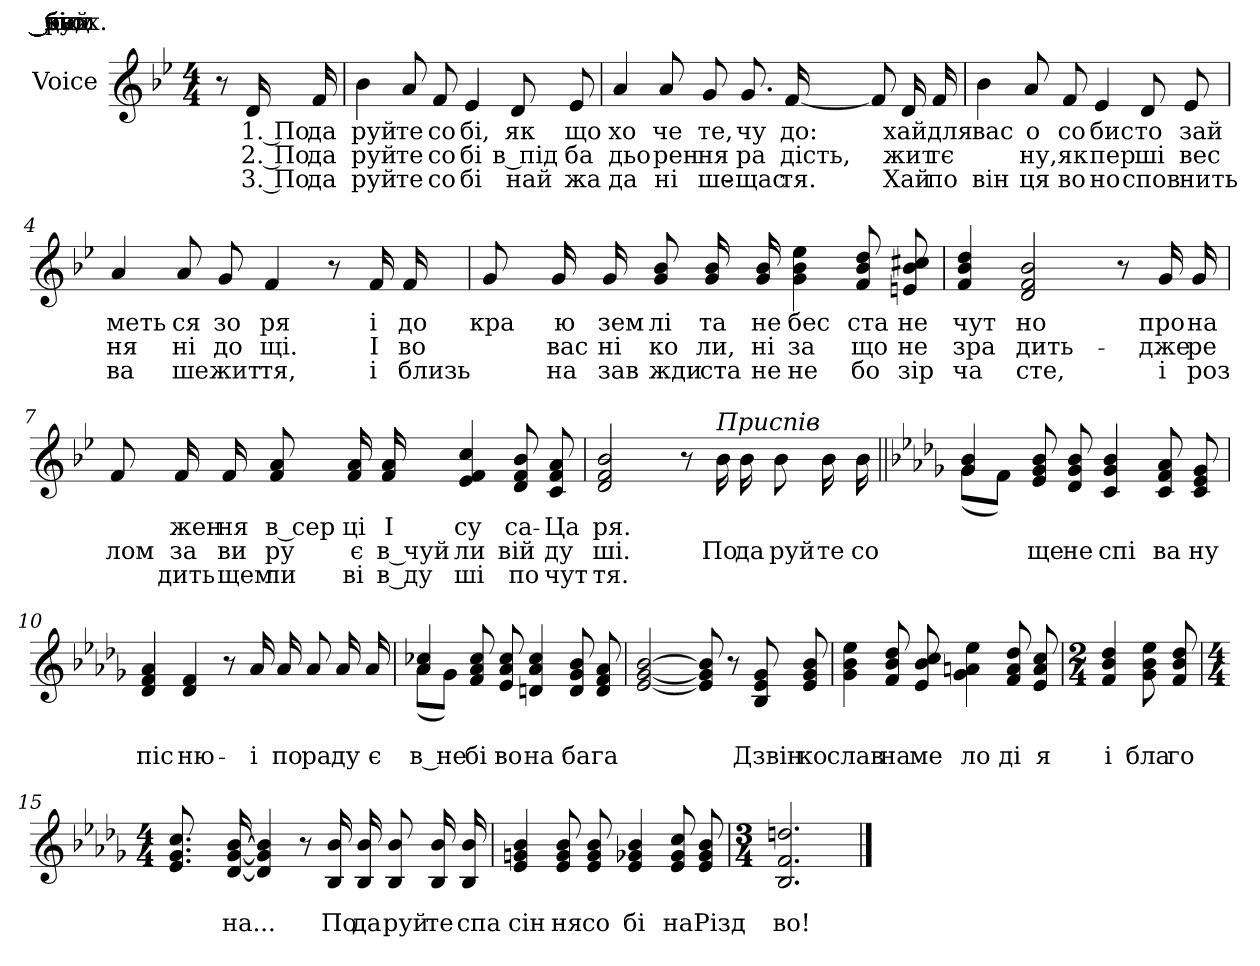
**kern	**text	**text	**text
*part1	*part1	*part1	*part1
*staff1	*staff1	*staff1	*staff1
*I"Voice	*	*	*
*I'Voice	*	*	*
*clefG2	*	*	*
*k[b-e-]	*	*	*
*B-:	*	*	*
*M4/4	*	*	*
*MM88	*	*	*
=	=	=	=
8r	.	.	.
!	!LO:LY:b	!LO:LY:b	!LO:LY:b
16d/	1. По_	2. По_	3. По_
!	!LO:LY:b	!LO:LY:b	!LO:LY:b
16f/	да_	да_	да_
=1	=1	=1	=1
!	!LO:LY:b	!LO:LY:b	!LO:LY:b
4b-\	руй_	руй_	руй_
!	!LO:LY:b	!LO:LY:b	!LO:LY:b
8a/	те	те	те
!	!LO:LY:b	!LO:LY:b	!LO:LY:b
8f/	со_	со_	со_
!	!LO:LY:b	!LO:LY:b	!LO:LY:b
4e-/	бі,	бі	бі
!	!LO:LY:b	!LO:LY:b	!LO:LY:b
8d/	як_	в під_	най_
!	!LO:LY:b	!LO:LY:b	!LO:LY:b
8e-/	що	ба_	жа_
=2	=2	=2	=2
!	!LO:LY:b	!LO:LY:b	!LO:LY:b
4a/	хо_	дьо_	да_
!	!LO:LY:b	!LO:LY:b	!LO:LY:b
8a/	че_	рен_	ні_
!	!LO:LY:b	!LO:LY:b	!LO:LY:b
8g/	те,	ня	ше -
!	!LO:LY:b	!LO:LY:b	!LO:LY:b
8.g/	чу_	ра_	щас_
!	!LO:LY:b	!LO:LY:b	!LO:LY:b
[<16f/	до:	дість,	тя.
8f/]	.	.	.
!	!LO:LY:b	!LO:LY:b	!LO:LY:b
16d/	хай	жит_	Хай
!	!LO:LY:b	!LO:LY:b	!LO:LY:b
16f/	для	тє_	по
!!LO:LB:g=z
=3	=3	=3	=3
!	!LO:LY:b	!LO:LY:b	!LO:LY:b
4b-\	вас	_дай_	він_
!	!LO:LY:b	!LO:LY:b	!LO:LY:b
8a/	о_	ну,	ця
!	!LO:LY:b	!LO:LY:b	!LO:LY:b
8f/	со_	як	во_
!	!LO:LY:b	!LO:LY:b	!LO:LY:b
4e-/	бис_	пер_	но
!	!LO:LY:b	!LO:LY:b	!LO:LY:b
8d/	то	ші	спов_
!	!LO:LY:b	!LO:LY:b	!LO:LY:b
8e-/	зай_	вес_	нить
=4	=4	=4	=4
!	!LO:LY:b	!LO:LY:b	!LO:LY:b
4a/	меть_	ня_	ва_
!	!LO:LY:b	!LO:LY:b	!LO:LY:b
8a/	ся	ні	ше
!	!LO:LY:b	!LO:LY:b	!LO:LY:b
8g/	зо_	до_	жит_
!	!LO:LY:b	!LO:LY:b	!LO:LY:b
4f/	ря	щі.	тя,
8r	.	.	.
!	!LO:LY:b	!LO:LY:b	!LO:LY:b
16f/	і	І	і
!	!LO:LY:b	!LO:LY:b	!LO:LY:b
16f/	до	во_	близь_
!!LO:LB:g=z
=5	=5	=5	=5
!	!LO:LY:b	!LO:LY:b	!LO:LY:b
8g/	кра_	_на	_ким
!	!LO:LY:b	!LO:LY:b	!LO:LY:b
16g/	ю	вас	на_
!	!LO:LY:b	!LO:LY:b	!LO:LY:b
16g/	зем_	ні_	зав_
!	!LO:LY:b	!LO:LY:b	!LO:LY:b
8g/ 8b-/	лі	ко_	жди
!	!LO:LY:b	!LO:LY:b	!LO:LY:b
16g/ 16b-/	та	ли,	ста_
!	!LO:LY:b	!LO:LY:b	!LO:LY:b
16g/ 16b-/	не_	ні_	не
!	!LO:LY:b	!LO:LY:b	!LO:LY:b
4g\ 4b-\ 4ee-\	бес	за_	не_
!	!LO:LY:b	!LO:LY:b	!LO:LY:b
8f/ 8b-/ 8dd/	ста_	що	бо
!	!LO:LY:b	!LO:LY:b	!LO:LY:b
8en/ 8b-/ 8cc#X/	не	не	зір_
=6	=6	=6	=6
!	!LO:LY:b	!LO:LY:b	!LO:LY:b
4f/ 4b-/ 4dd/	чут_	зра_	ча_
!	!LO:LY:b	!LO:LY:b	!LO:LY:b
2d/ 2f/ 2b-/	но	дить -	сте,
8r	.	.	.
!	!LO:LY:b	!LO:LY:b	!LO:LY:b
16g/	про	дже_	і
!	!LO:LY:b	!LO:LY:b	!LO:LY:b
16g/	на_	ре_	роз_
!!LO:LB:g=z
=7	=7	=7	=7
!	!LO:LY:b	!LO:LY:b	!LO:LY:b
8f/	_род_	лом	_бу_
!	!LO:LY:b	!LO:LY:b	!LO:LY:b
16f/	жен_	за_	дить
!	!LO:LY:b	!LO:LY:b	!LO:LY:b
16f/	ня	ви_	щем_
!	!LO:LY:b	!LO:LY:b	!LO:LY:b
8f/ 8a/	в сер_	ру_	ли_
!	!LO:LY:b	!LO:LY:b	!LO:LY:b
16f/ 16a/	ці	є	ві
!	!LO:LY:b	!LO:LY:b	!LO:LY:b
16f/ 16a/	І_	в чуй_	в ду_
!	!LO:LY:b	!LO:LY:b	!LO:LY:b
4e-/ 4f/ 4cc/	су_	ли_	ші
!	!LO:LY:b	!LO:LY:b	!LO:LY:b
8d/ 8f/ 8b-/	са -	вій	по_
!	!LO:LY:b	!LO:LY:b	!LO:LY:b
8c/ 8f/ 8a/	Ца_	ду_	чут_
=8	=8	=8	=8
!	!LO:LY:b	!LO:LY:b	!LO:LY:b
2d/ 2f/ 2b-/	ря.	ші.	тя.
8r	.	.	.
!LO:TX:a:i:t=Приспів	!	!	!
!	!	!LO:LY:b	!
16b-\	.	По_	.
!	!	!LO:LY:b	!
16b-\	.	да_	.
!	!	!LO:LY:b	!
8b-\	.	руй_	.
!	!	!LO:LY:b	!
16b-\	.	те	.
!	!	!LO:LY:b	!
16b-\	.	со_	.
!!LO:LB:g=z
=9||	=9||	=9||	=9||
*k[b-e-a-d-g-]	*	*	*
*b-:	*	*	*
!	!	!LO:LY:b	!
*^	*	*	*
4g-/ 4b-/	(<8g-\L	.	_бі	.
.	8f\J)	.	.	.
!	!	!	!LO:LY:b	!
8e-/ 8g-/ 8b-/	4ryy	.	ще	.
!	!	!	!LO:LY:b	!
8d-/ 8g-/ 8b-/	.	.	не	.
!	!	!	!LO:LY:b	!
4c/ 4g-/ 4b-/	2ryy	.	спі_	.
!	!	!	!LO:LY:b	!
8c/ 8f/ 8a-/	.	.	ва_	.
!	!	!	!LO:LY:b	!
8c/ 8e-/ 8g-/	.	.	ну	.
*v	*v	*	*	*
=10	=10	=10	=10
!	!	!LO:LY:b	!
4d-/ 4f/ 4a-/	.	піс_	.
!	!	!LO:LY:b	!
4d-/ 4f/	.	ню -	.
8r	.	.	.
!	!	!LO:LY:b	!
16a-/	.	і	.
!	!	!LO:LY:b	!
16a-/	.	по_	.
!	!	!LO:LY:b	!
8a-/	.	ра_	.
!	!	!LO:LY:b	!
16a-/	.	ду_	.
!	!	!LO:LY:b	!
16a-/	.	є	.
=11	=11	=11	=11
!	!	!LO:LY:b	!
*^	*	*	*
4a-/ 4cc-X/	(<8a-\L	.	в не_	.
.	8g-\J)	.	.	.
!	!	!	!LO:LY:b	!
8f/ 8a-/ 8cc-/	4ryy	.	бі	.
!	!	!	!LO:LY:b	!
8e-/ 8a-/ 8cc-/	.	.	во_	.
!	!	!	!LO:LY:b	!
4dn/ 4a-/ 4cc-/	2ryy	.	на	.
!	!	!	!LO:LY:b	!
8d/ 8g-/ 8b-/	.	.	ба_	.
!	!	!	!LO:LY:b	!
8d/ 8f/ 8a-/	.	.	га_	.
*v	*v	*	*	*
!!LO:LB:g=z
=12	=12	=12	=12
!	!	!LO:LY:b	!
[<2e-/ [<2g-/ [>2b-/	.	_тьох.	.
8e-/] 8g-/] 8b-/]	.	.	.
8r	.	.	.
!	!	!LO:LY:b	!
8B-/ 8e-/ 8g-/	.	Дзвін_	.
!	!	!LO:LY:b	!
8e-/ 8g-/ 8b-/	.	ко_	.
=13	=13	=13	=13
!	!	!LO:LY:b	!
4g-\ 4b-\ 4ee-\	.	слав_	.
!	!	!LO:LY:b	!
8f/ 8b-/ 8dd-/	.	на	.
!	!	!LO:LY:b	!
8e-/ 8b-/ 8cc/	.	ме_	.
!	!	!LO:LY:b	!
4g-\ 4an\ 4ee-\	.	ло_	.
!	!	!LO:LY:b	!
8f/ 8a/ 8dd-/	.	ді_	.
!	!	!LO:LY:b	!
8e-/ 8a/ 8cc/	.	я	.
=14	=14	=14	=14
*M2/4	*	*	*
!	!	!LO:LY:b	!
4f/ 4b-/ 4dd-/	.	і	.
!	!	!LO:LY:b	!
8g-\ 8b-\ 8ee-\	.	бла_	.
!	!	!LO:LY:b	!
8f/ 8b-/ 8dd-/	.	го_	.
!!LO:LB:g=z
=15	=15	=15	=15
*M4/4	*	*	*
!	!	!LO:LY:b	!
8.e-/ 8.g-/ 8.cc/	.	_віс_	.
!	!	!LO:LY:b	!
[<16d-/ [<16g-/ [>16b-/	.	на...	.
4d-/] 4g-/] 4b-/]	.	.	.
8r	.	.	.
!	!	!LO:LY:b	!
16B-/ 16b-/	.	По_	.
!	!	!LO:LY:b	!
16B-/ 16b-/	.	да_	.
!	!	!LO:LY:b	!
8B-/ 8b-/	.	руй_	.
!	!	!LO:LY:b	!
16B-/ 16b-/	.	те	.
!	!	!LO:LY:b	!
16B-/ 16b-/	.	спа_	.
=16	=16	=16	=16
!	!	!LO:LY:b	!
4e-/ 4gn/ 4b-/	.	сін_	.
!	!	!LO:LY:b	!
8e-/ 8g/ 8b-/	.	ня	.
!	!	!LO:LY:b	!
8e-/ 8g/ 8b-/	.	со_	.
!	!	!LO:LY:b	!
4e-/ 4g-X/ 4b-/	.	бі	.
!	!	!LO:LY:b	!
8e-/ 8g-/ 8cc/	.	на	.
!	!	!LO:LY:b	!
8e-/ 8g-/ 8b-/	.	Різд_	.
=17	=17	=17	=17
*M3/4	*	*	*
!	!	!LO:LY:b	!
2.B-/ 2.f/ 2.ddn/	.	во!	.
==	==	==	==
*-	*-	*-	*-
